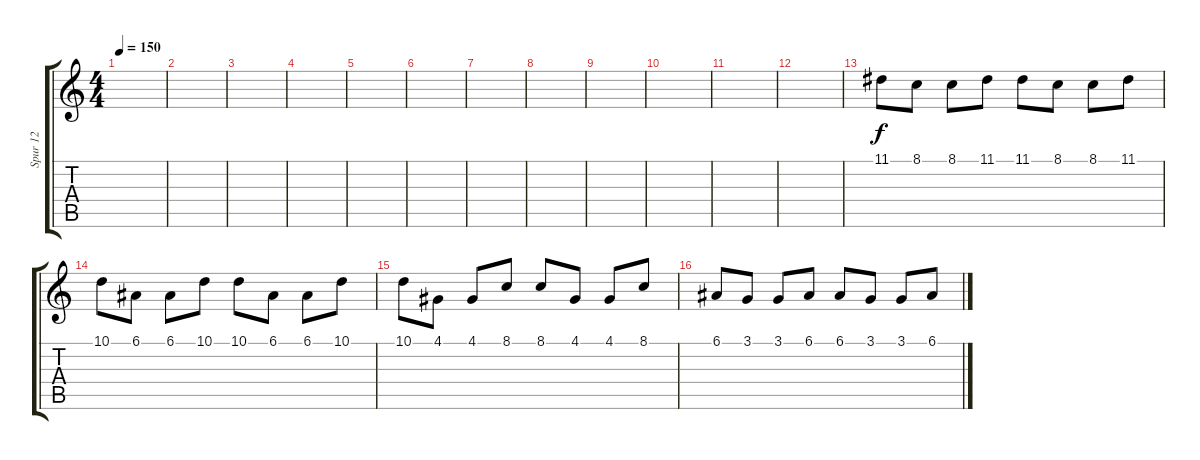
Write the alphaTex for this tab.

\track ("Spur 12" "Spur 12") {instrument orchestralharp}
\staff {score tabs}
\tuning (E4 B3 G3 D3 A2 E2) {hide}
\ts (4 4)
\tempo 150
\clef g2
\ks c
|
|
|
|
|
|
|
|
|
|
|
|
11.1.8 8.1.8 8.1.8 11.1.8 11.1.8 8.1.8 8.1.8 11.1.8 |
10.1.8 6.1.8 6.1.8 10.1.8 10.1.8 6.1.8 6.1.8 10.1.8 |
10.1.8 4.1.8 4.1.8 8.1.8 8.1.8 4.1.8 4.1.8 8.1.8 |
6.1.8 3.1.8 3.1.8 6.1.8 6.1.8 3.1.8 3.1.8 6.1.8
